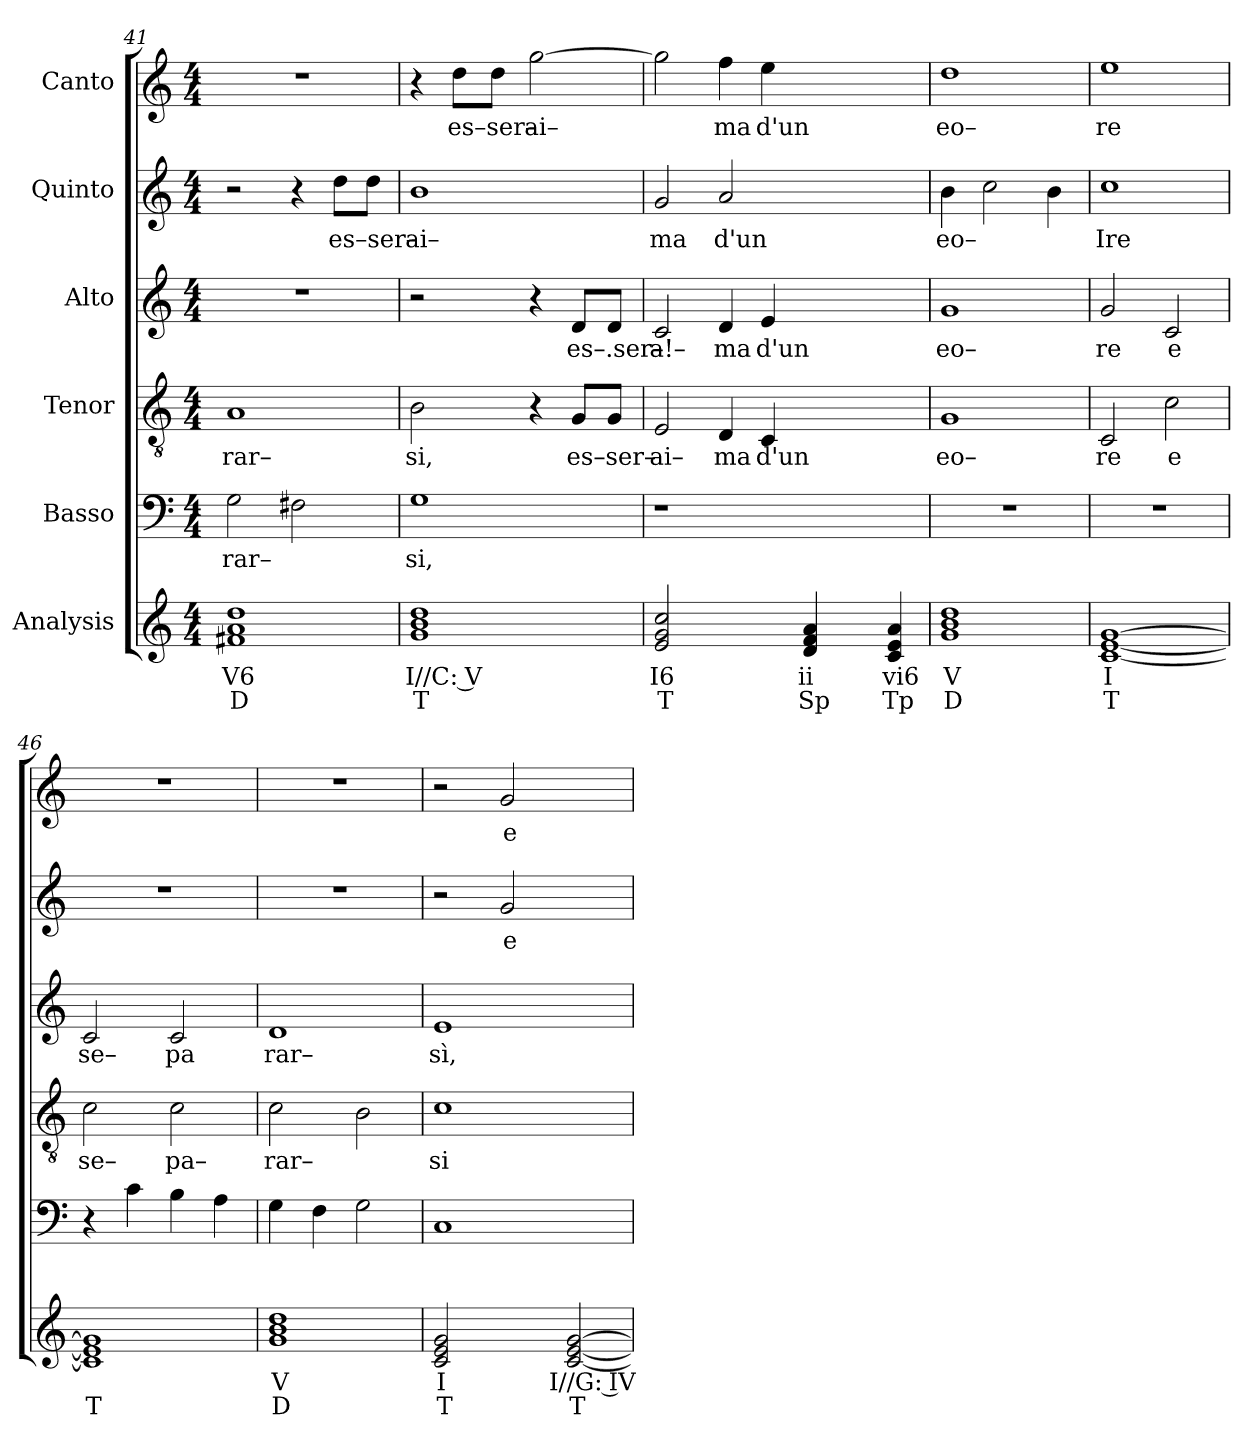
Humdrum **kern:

**kern	**text	**text	**kern	**text	**kern	**text	**kern	**text	**kern	**text	**kern	**text
*part6	*part6	*part6	*part5	*part5	*part4	*part4	*part3	*part3	*part2	*part2	*part1	*part1
*staff6	*staff6	*staff6	*staff5	*staff5	*staff4	*staff4	*staff3	*staff3	*staff2	*staff2	*staff1	*staff1
*I"Analysis	*	*	*I"Basso	*	*I"Tenor	*	*I"Alto	*	*I"Quinto	*	*I"Canto	*
*	*	*	*clefF4	*	*clefGv2	*	*clefG2	*	*clefG2	*	*clefG2	*
*k[]	*	*	*k[]	*	*k[]	*	*k[]	*	*k[]	*	*k[]	*
*M4/4	*	*	*M4/4	*	*M4/4	*	*M4/4	*	*M4/4	*	*M4/4	*
=41	=41	=41	=41	=41	=41	=41	=41	=41	=41	=41	=41	=41
!	!	!	!	!LO:LY:b	!	!	!	!	!	!	!	!
!	!	!	!	!	!	!LO:LY:b	!	!	!	!	!	!
1f#X 1a 1dd	V6	D	2G\	rar–	1A	rar–	1r	.	2r	.	1r	.
.	.	.	2F#X\	.	.	.	.	.	4r	.	.	.
!	!	!	!	!	!	!	!	!	!	!LO:LY:b	!	!
.	.	.	.	.	.	.	.	.	8dd\L	es–ser–	.	.
.	.	.	.	.	.	.	.	.	8dd\J	.	.	.
=42	=42	=42	=42	=42	=42	=42	=42	=42	=42	=42	=42	=42
!	!	!	!	!LO:LY:b	!	!	!	!	!	!	!	!
!	!	!	!	!	!	!LO:LY:b	!	!	!	!	!	!
!	!	!	!	!	!	!	!	!	!	!LO:LY:b	!	!
1g 1b 1dd	I//C: V	T	1G	si,	2B\	si,	2r	.	1b	ai–	4r	.
!	!	!	!	!	!	!	!	!	!	!	!	!LO:LY:b
.	.	.	.	.	.	.	.	.	.	.	8dd\L	es–ser–
.	.	.	.	.	.	.	.	.	.	.	8dd\J	.
!	!	!	!	!	!	!	!	!	!	!	!	!LO:LY:b
.	.	.	.	.	4r	.	4r	.	.	.	[2gg\	ai–
!	!	!	!	!	!	!LO:LY:b	!	!	!	!	!	!
!	!	!	!	!	!	!	!	!LO:LY:b	!	!	!	!
.	.	.	.	.	8G/L	es–ser–	8d/L	es–.ser–	.	.	.	.
.	.	.	.	.	8G/J	.	8d/J	.	.	.	.	.
=43	=43	=43	=43	=43	=43	=43	=43	=43	=43	=43	=43	=43
!	!	!	!	!	!	!LO:LY:b	!	!	!	!	!	!
!	!	!	!	!	!	!	!	!LO:LY:b	!	!	!	!
!	!	!	!	!	!	!	!	!	!	!LO:LY:b	!	!
2e 2g 2cc	I6	T	1r	.	2E/	ai–	2c/	a!–	2g/	ma	2gg\]	.
!	!	!	!	!	!	!LO:LY:b	!	!	!	!	!	!
!	!	!	!	!	!	!	!	!LO:LY:b	!	!	!	!
!	!	!	!	!	!	!	!	!	!	!LO:LY:b	!	!
!	!	!	!	!	!	!	!	!	!	!	!	!LO:LY:b
2ryy	.	.	.	.	4D/	ma	4d/	ma	2a/	d'un	4ff\	ma
!	!	!	!	!	!	!LO:LY:b	!	!	!	!	!	!
!	!	!	!	!	!	!	!	!LO:LY:b	!	!	!	!
!	!	!	!	!	!	!	!	!	!	!	!	!LO:LY:b
.	.	.	.	.	4C/	d'un	4e/	d'un	.	.	4ee\	d'un
4d 4f 4a	ii	Sp	2.ryy	.	2.ryy	.	2.ryy	.	2.ryy	.	2.ryy	.
4ryy	.	.	.	.	.	.	.	.	.	.	.	.
4c 4e 4a	vi6	Tp	.	.	.	.	.	.	.	.	.	.
=44	=44	=44	=44	=44	=44	=44	=44	=44	=44	=44	=44	=44
!	!	!	!	!	!	!LO:LY:b	!	!	!	!	!	!
!	!	!	!	!	!	!	!	!LO:LY:b	!	!	!	!
!	!	!	!	!	!	!	!	!	!	!LO:LY:b	!	!
!	!	!	!	!	!	!	!	!	!	!	!	!LO:LY:b
1g 1b 1dd	V	D	1r	.	1G	eo–	1g	eo–	4b\	eo–	1dd	eo–
.	.	.	.	.	.	.	.	.	2cc\	.	.	.
.	.	.	.	.	.	.	.	.	4b\	.	.	.
=45	=45	=45	=45	=45	=45	=45	=45	=45	=45	=45	=45	=45
!	!	!	!	!	!	!LO:LY:b	!	!	!	!	!	!
!	!	!	!	!	!	!	!	!LO:LY:b	!	!	!	!
!	!	!	!	!	!	!	!	!	!	!LO:LY:b	!	!
!	!	!	!	!	!	!	!	!	!	!	!	!LO:LY:b
[1c [1e [1g	I	T	1r	.	2C/	re	2g/	re	1cc	Ire	1ee	re
!	!	!	!	!	!	!LO:LY:b	!	!	!	!	!	!
!	!	!	!	!	!	!	!	!LO:LY:b	!	!	!	!
.	.	.	.	.	2c\	e	2c/	e	.	.	.	.
=46	=46	=46	=46	=46	=46	=46	=46	=46	=46	=46	=46	=46
!	!	!	!	!	!	!LO:LY:b	!	!	!	!	!	!
!	!	!	!	!	!	!	!	!LO:LY:b	!	!	!	!
1c] 1e] 1g]	.	T	4r	.	2c\	se–	2c/	se–	1r	.	1r	.
.	.	.	4c\	.	.	.	.	.	.	.	.	.
!	!	!	!	!	!	!LO:LY:b	!	!	!	!	!	!
!	!	!	!	!	!	!	!	!LO:LY:b	!	!	!	!
.	.	.	4B\	.	2c\	pa–	2c/	pa	.	.	.	.
.	.	.	4A\	.	.	.	.	.	.	.	.	.
=47	=47	=47	=47	=47	=47	=47	=47	=47	=47	=47	=47	=47
!	!	!	!	!	!	!LO:LY:b	!	!	!	!	!	!
!	!	!	!	!	!	!	!	!LO:LY:b	!	!	!	!
1g 1b 1dd	V	D	4G\	.	2c\	rar–	1d	rar–	1r	.	1r	.
.	.	.	4F\	.	.	.	.	.	.	.	.	.
.	.	.	2G\	.	2B\	.	.	.	.	.	.	.
=48	=48	=48	=48	=48	=48	=48	=48	=48	=48	=48	=48	=48
!	!	!	!	!	!	!LO:LY:b	!	!	!	!	!	!
!	!	!	!	!	!	!	!	!LO:LY:b	!	!	!	!
2c 2e 2g	I	T	1C	.	1c	si	1e	sì,	2r	.	2r	.
!	!	!	!	!	!	!	!	!	!	!LO:LY:b	!	!
!	!	!	!	!	!	!	!	!	!	!	!	!LO:LY:b
2ryy	.	.	.	.	.	.	.	.	2g/	e	2g/	e
[2c [2e [2g	I//G: IV	T	2ryy	.	2ryy	.	2ryy	.	2ryy	.	2ryy	.
=	=	=	=	=	=	=	=	=	=	=	=	=
*-	*-	*-	*-	*-	*-	*-	*-	*-	*-	*-	*-	*-
